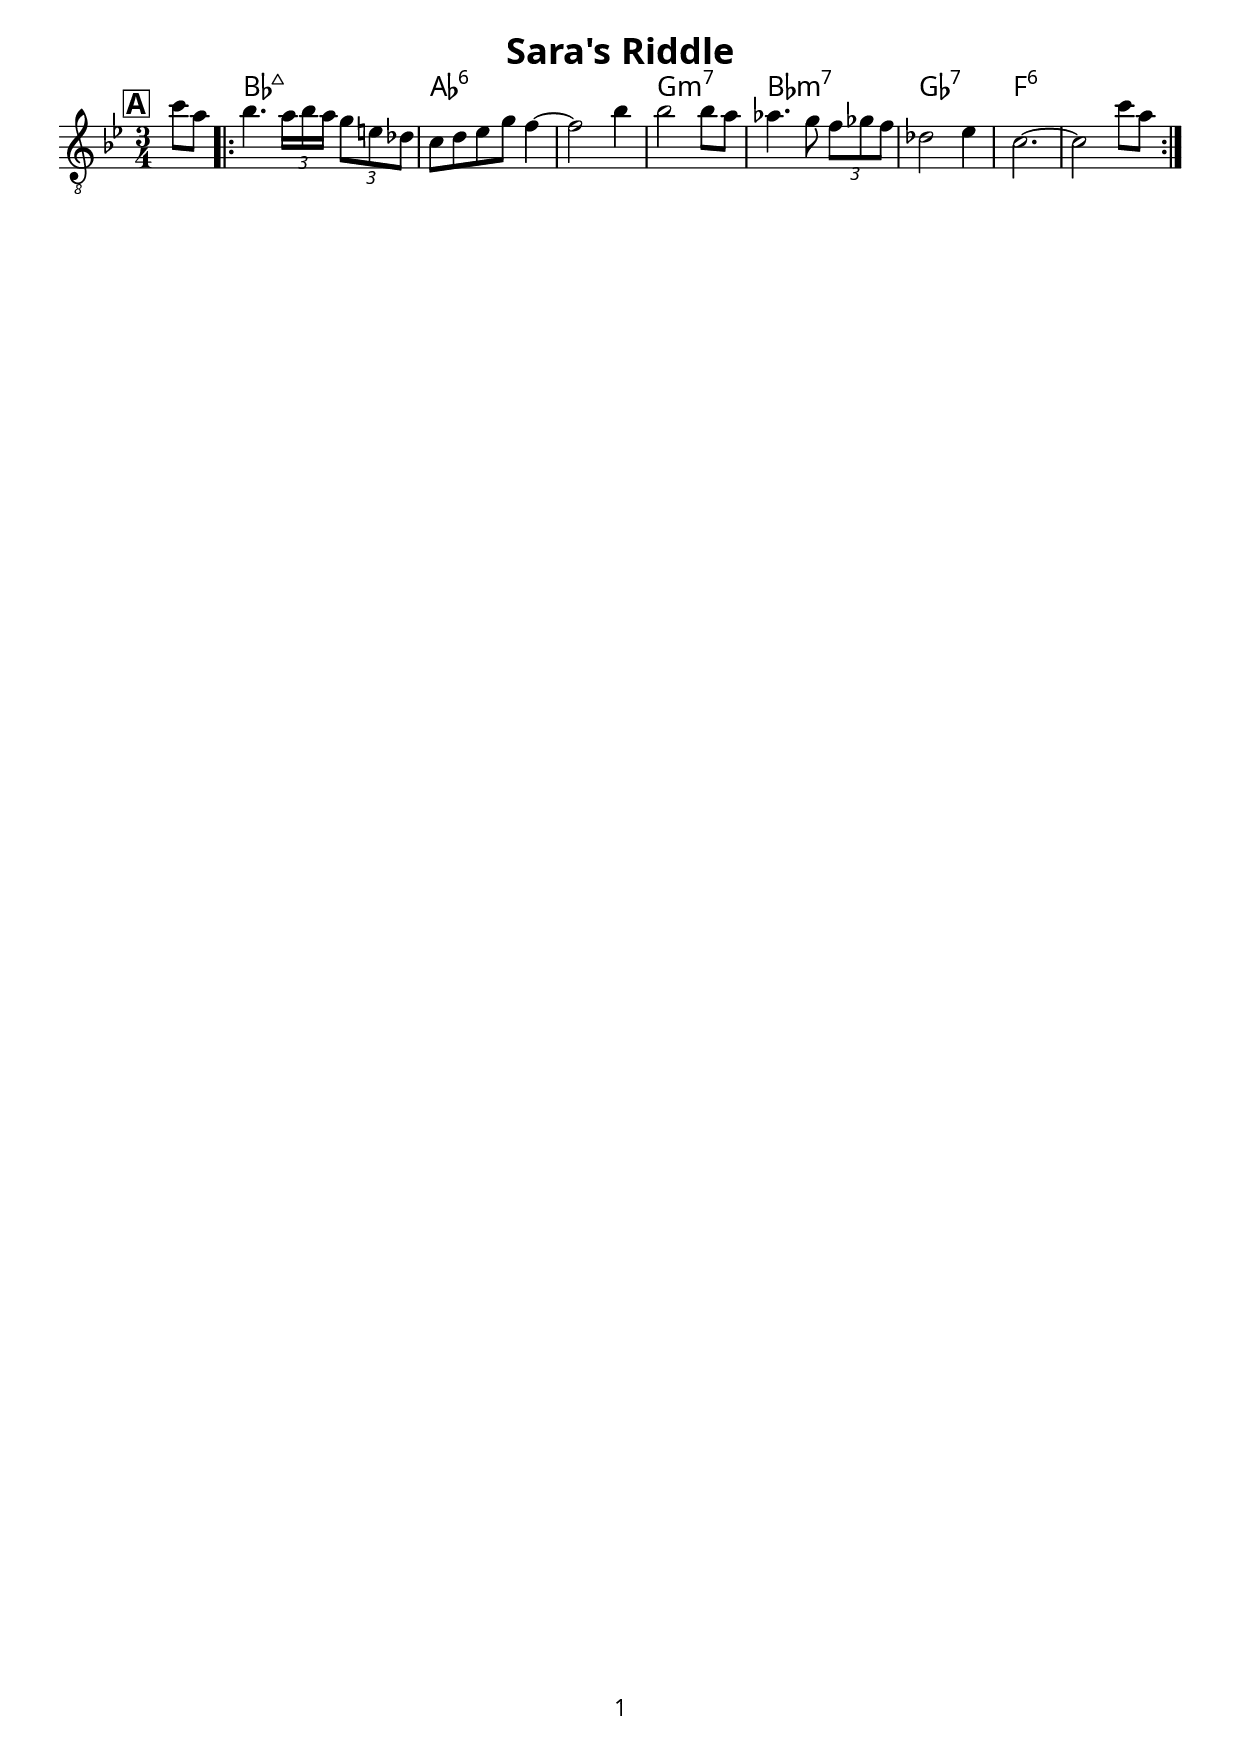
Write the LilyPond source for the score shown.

% {{{ PARAMETRI
  myTitle = "Sara's Riddle"
  myKey = \key bes \major
  myTime = \time 3/4 
  myTempo =  #(ly:make-moment 60 4)
% }}}

% INTESTAZIONE {{{
\version "2.18.2"

\header {
  title = \myTitle
}

\paper{
  print-first-page-number = ##t
  oddHeaderMarkup = \markup \null
  evenHeaderMarkup = \markup \null
  oddFooterMarkup = \markup {
    \fill-line {
      \on-the-fly \print-page-number-check-first
      \fromproperty #'page:page-number-string
    }
  }
  evenFooterMarkup = \oddFooterMarkup
  #(set-global-staff-size 10)
  myStaffSize = #20
  fonts = #(make-pango-font-tree
  "FontAwesome"
  "FontAwesome"
  "FontAwesome"
  (/ myStaffSize 20))
}

global = {
  \myKey
  \numericTimeSignature
  \myTime
  \set Score.markFormatter = #format-mark-box-alphabet
}
\layout { indent = #0 }
%}}}

% {{{ PARTE A
  temaA = {
    \partial 4 c'8 a |
    \repeat volta 2{
      bes4. \tuplet 3/2 {a16 bes a} \tuplet 3/2 {g8 e des} |
      c8 d ees g f4~ | f2 bes4 | bes2 bes8 a | 
      aes4. g8 \tuplet 3/2 {f8 ges f} | des2 ees4 | c2.~ | c2  c'8 a |
    }
  }

  accordiA = \chordmode{
    \partial 4 s4 |
    \repeat volta 2{
      bes2.:maj7 | aes2.:6 | aes2.:6 | g2.:m7 |
      bes2.:m7 | ges2.:7 | f2.:6 | f2.:6 |
    }
  }
% }}}

% SCORE {{{
tema = \relative c' {
  \mark \default
  \temaA \break
}

chordsPart ={
  \new ChordNames {
    \set chordChanges = ##t
    \accordiA
  }
}

temaPart = \new Staff \with {
  instrumentName = ""
  midiInstrument = "piano"
} { \clef "treble_8" \global \tema }

scoreContent = << 
  \chordsPart
  \temaPart
>>
%}}}

% {{{ BOOKS
  \book{
    \bookOutputSuffix "C"
    \score {
      \scoreContent
      \layout {}
      \midi { \context { \Score tempoWholesPerMinute = #(ly:make-moment 90 4) } }
    }
  }
% }}}
